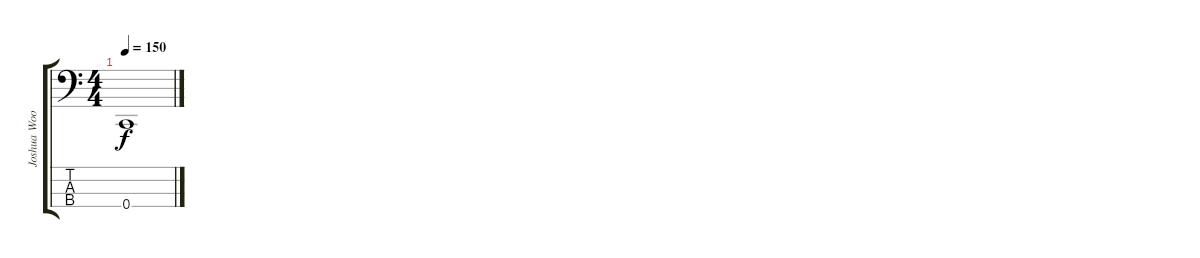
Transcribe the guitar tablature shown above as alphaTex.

\track ("Joshua Woodard" "Joshua Woo") {instrument electricbassfinger}
\staff {score tabs}
\tuning (F2 C2 G1 C1) {hide}
\ts (4 4)
\tempo 150
\clef f4
\ks c
0.4{t}.1{dy f}
